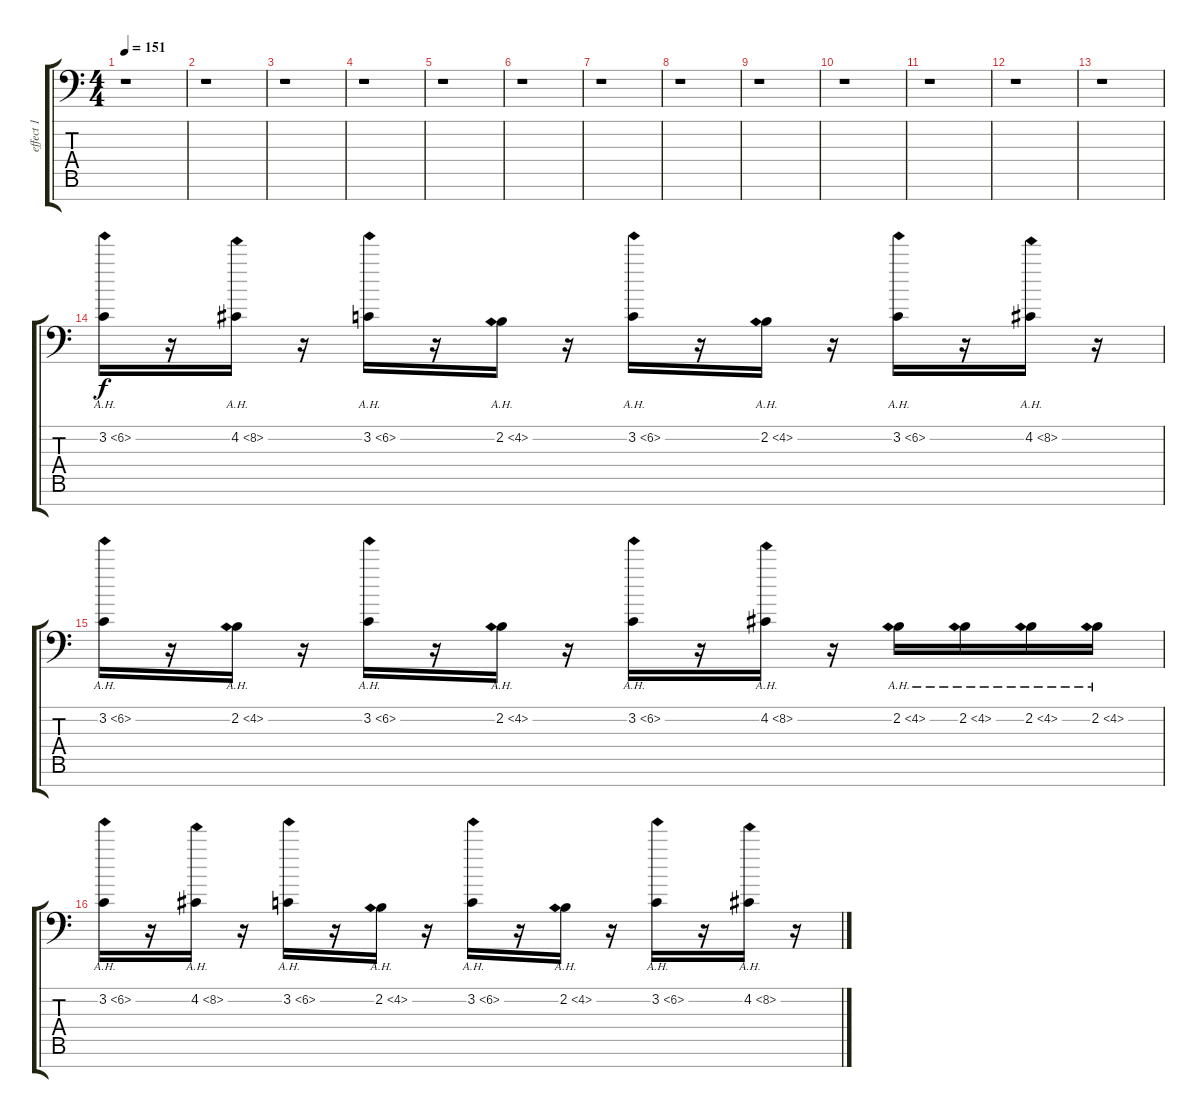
\track ("effect 1" "effect 1") {instrument lead4chiff}
\staff {score tabs}
\tuning (D4 A3 F3 C3 G2 D2 A1) {hide}
\ts (4 4)
\tempo 151
\clef f4
\ks c
r.1{dy f} |
r.1 |
r.1 |
r.1 |
r.1 |
r.1 |
r.1 |
r.1 |
r.1 |
r.1 |
r.1 |
r.1 |
r.1 |
3.2{ah 3}.16 r.16 4.2{ah 4}.16 r.16 3.2{ah 3}.16 r.16 2.2{ah 2}.16 r.16 3.2{ah 3}.16 r.16 2.2{ah 2}.16 r.16 3.2{ah 3}.16 r.16 4.2{ah 4}.16 r.16 |
3.2{ah 3}.16 r.16 2.2{ah 2}.16 r.16 3.2{ah 3}.16 r.16 2.2{ah 2}.16 r.16 3.2{ah 3}.16 r.16 4.2{ah 4}.16 r.16 2.2{ah 2}.16 2.2{ah 2}.16 2.2{ah 2}.16 2.2{ah 2}.16 |
3.2{ah 3}.16 r.16 4.2{ah 4}.16 r.16 3.2{ah 3}.16 r.16 2.2{ah 2}.16 r.16 3.2{ah 3}.16 r.16 2.2{ah 2}.16 r.16 3.2{ah 3}.16 r.16 4.2{ah 4}.16 r.16
